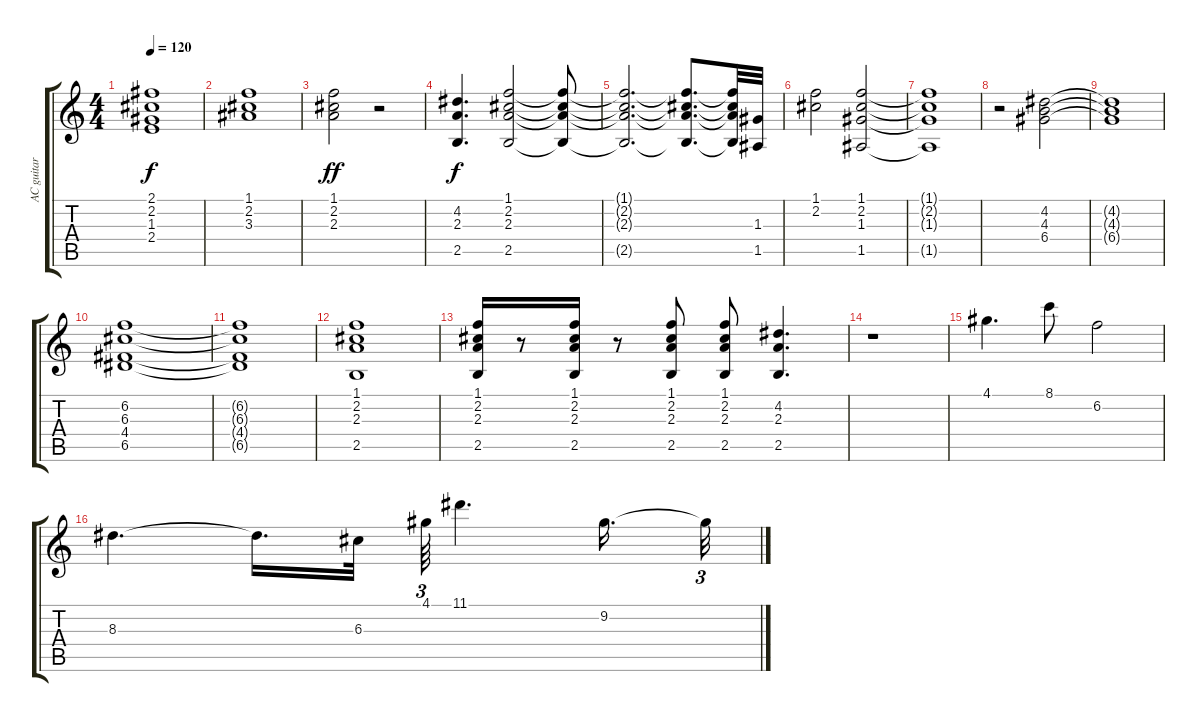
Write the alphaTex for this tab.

\track ("AC guitar" "AC guitar") {instrument acousticguitarnylon}
\staff {score tabs}
\tuning (E4 B3 G3 D3 A2 E2) {hide}
\ts (4 4)
\tempo 120
\clef g2
\ks c
(2.1{t} 2.2{t} 1.3{t} 2.4{t}).1{dy f} |
(1.1 2.2 3.3).1 |
(1.1 2.2 2.3).2{dy ff} r.2 |
(4.2 2.3 2.5).4{d dy f} (1.1 2.2 2.3 2.5).2 (1.1{t} 2.2{t} 2.3{t} 2.5{t}).8 |
(1.1{t} 2.2{t} 2.3{t} 2.5{t}).2{d} (1.1{t} 2.2{t} 2.3{t} 2.5{t}).8{d} (1.1{t} 2.2{t} 2.3{t} 2.5{t}).32 (1.3 1.5).32 |
(1.1 2.2).2 (1.1 2.2 1.3 1.5).2 |
(1.1{t} 2.2{t} 1.3{t} 1.5{t}).1 |
r.2 (4.2 4.3 6.4).2 |
(4.2{t} 4.3{t} 6.4{t}).1 |
(6.2 6.3 4.4 6.5).1 |
(6.2{t} 6.3{t} 4.4{t} 6.5{t}).1 |
(1.1 2.2 2.3 2.5).1 |
(1.1 2.2 2.3 2.5).16 r.8 (1.1 2.2 2.3 2.5).16 r.8 (1.1 2.2 2.3 2.5).8 (1.1 2.2 2.3 2.5).8 (4.2 2.3 2.5).4{d} |
r.1 |
4.1.4{d} 8.1.8 6.2.2 |
8.3.4{d} 8.3{t}.16{d} 6.3.32 4.1.64{tu (3 2)} 11.1.4{d} 9.2.16{d} 9.2{t}.32{tu (3 2)}
